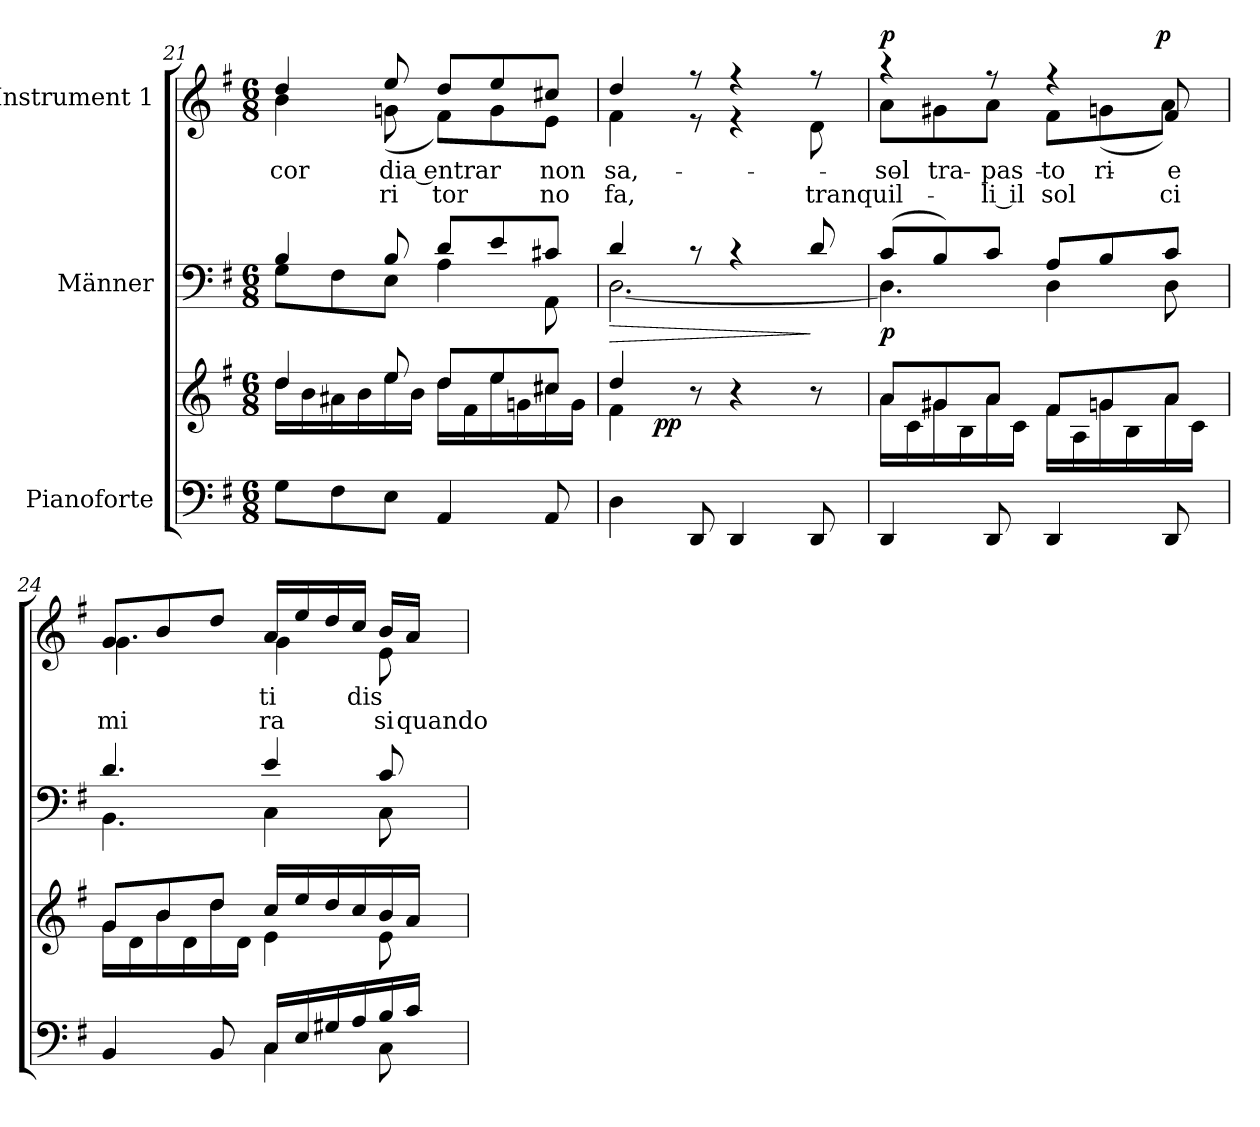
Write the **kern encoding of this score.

**kern	**kern	**dynam	**kern	**dynam	**kern	**text	**text	**dynam
*part3	*part3	*part3	*part2	*part2	*part1	*part1	*part1	*part1
*staff4	*staff3	*staff3/4	*staff2	*staff2	*staff1	*staff1	*staff1	*staff1
*I"Pianoforte	*	*	*I"Männer	*	*I"Instrument 1	*	*	*
*clefF4	*clefG2	*	*clefF4	*	*clefG2	*	*	*
*k[f#]	*k[f#]	*	*k[f#]	*	*k[f#]	*	*	*
*G:	*G:	*	*G:	*	*G:	*	*	*
*M6/8	*M6/8	*	*M6/8	*	*M6/8	*	*	*
=21	=21	=21	=21	=21	=21	=21	=21	=21
*	*^	*	*^	*	*	*	*	*
!	!	!	!	!	!	!	!	!LO:LY:b	!	!
*	*	*	*	*	*	*	*^	*	*	*
8G\L	4dd/	16dd\LL	.	4B/	8G\L	.	4dd/	4b\	cor	.	.
.	.	16b\	.	.	.	.	.	.	.	.	.
8F#\	.	16a#X\	.	.	8F#\	.	.	.	.	.	.
.	.	16b\	.	.	.	.	.	.	.	.	.
!	!	!	!	!	!	!	!	!	!LO:LY:b	!LO:LY:b	!
8E\J	8ee/	16ee\	.	8B/	8E\J	.	8ee/	(<8gn\	dia entrar	ri	.
.	.	16b\JJ	.	.	.	.	.	.	.	.	.
!	!	!	!	!	!	!	!	!	!	!LO:LY:b	!
4AA/	8dd/L	16dd\LL	.	8d/L	4A\	.	8dd/L	8f#\L)	.	tor	.
.	.	16f#\	.	.	.	.	.	.	.	.	.
.	8ee/	16ee\	.	8e/	.	.	8ee/	8g\	.	.	.
.	.	16gn\	.	.	.	.	.	.	.	.	.
!	!	!	!	!	!	!	!	!	!LO:LY:b	!LO:LY:b	!
8AA/	8cc#X/J	16cc#\	.	8c#X/J	8AA\	.	8cc#X/J	8e\J	non	no	.
.	.	16g\JJ	.	.	.	.	.	.	.	.	.
!!LO:LB:g=z	!!
=22	=22	=22	=22	=22	=22	=22	=22	=22	=22	=22	=22
!	!	!	!	!	!	!LO:HP:b	!	!	!LO:LY:b	!LO:LY:b	!
*	*	*^	*	*	*	*	*	*	*	*	*
4D\	4dd/	4f#\	12..ryy	.	4d/	[2.D\	>	4dd/	4f#\	sa,-	-fa,	.
!	!	!	!	!LO:DY:b	!	!	!	!	!	!	!	!
.	.	.	3ryy	pp	.	.	.	.	.	.	.	.
8DD/	8r	2ryy	.	.	8rc	.	.	8re	8rff	.	.	.
4DD/	4r	.	.	.	4rc	.	.	4rff	4re	.	.	.
.	.	.	6ryy	.	.	.	.	.	.	.	.	.
!	!	!	!	!	!	!	!	!	!	!	!LO:LY:b	!
8DD/	8r	.	.	.	8d/	.	]	8rff	8d\	.	tranquil-	.
.	.	.	12ryy	.	.	.	.	.	.	.	.	.
.	.	.	48ryy	.	.	.	.	.	.	.	.	.
=23	=23	=23	=23	=23	=23	=23	=23	=23	=23	=23	=23	=23
!	!	!	!	!	!	!	!LO:DY:b	!	!	!LO:LY:b	!	!LO:DY:b
*	*	*v	*v	*	*	*	*	*	*^	*	*	*
4DD/	8a/L	16a\LL	.	(>8c/L	4.D\]	p	4raa	8a\L	3ryy	-sol	.	p
.	.	16c\	.	.	.	.	.	.	.	.	.	.
!	!	!	!	!	!	!	!	!	!	!LO:LY:b	!	!
.	8g#X/	16g#\	.	8B/)	.	.	.	8g#X\	.	tra	.	.
.	.	16B\	.	.	.	.	.	.	.	.	.	.
!	!	!	!	!	!	!	!	!	!	!LO:LY:b	!LO:LY:b	!
8DD/	8a/J	16a\	.	8c/J	.	.	8rff	8a\J	.	pas	li il	.
.	.	16c\JJ	.	.	.	.	.	.	.	.	.	.
.	.	.	.	.	.	.	.	.	6ryy	.	.	.
!	!	!	!	!	!	!	!	!	!	!LO:LY:b	!LO:LY:b	!
4DD/	8f#/L	16f#\LL	.	8A/L	4D\	.	4rff	8f#\L	.	to	sol	.
.	.	16A\	.	.	.	.	.	.	.	.	.	.
!	!	!	!	!	!	!	!	!	!	!LO:LY:b	!	!
.	8gn/	16g\	.	8B/	.	.	.	(<8gn\	12ryy	ri	.	.
.	.	16B\	.	.	.	.	.	.	.	.	.	.
.	.	.	.	.	.	.	.	.	48.ryy	.	.	.
!	!	!	!	!	!	!	!	!	!	!	!	!LO:DY:b
.	.	.	.	.	.	.	.	.	12ryy	.	.	p
!	!	!	!	!	!	!	!	!	!	!LO:LY:b	!	!
!	!	!	!	!	!	!	!	!	!	!LO:LY:b	!LO:LY:b	!
8DD/	8a/J	16a\	.	8c/J	8D\	.	8f#/	8a\J)	.	e	ci	.
.	.	16c\JJ	.	.	.	.	.	.	.	.	.	.
.	.	.	.	.	.	.	.	.	24ryy	.	.	.
.	.	.	.	.	.	.	.	.	96ryy	.	.	.
=24	=24	=24	=24	=24	=24	=24	=24	=24	=24	=24	=24	=24
*^	*	*	*	*	*	*	*	*	*	*	*	*
!	!	!	!	!	!	!	!	!	!	!	!	!LO:LY:b	!
*	*	*	*	*	*	*	*	*	*v	*v	*	*	*
4BB/	4.ryy	8g/L	16g\LL	.	4.d/	4.BB\	.	8g/L	4.g\	.	mi	.
.	.	.	16d\	.	.	.	.	.	.	.	.	.
.	.	8b/	16b\	.	.	.	.	8b/	.	.	.	.
.	.	.	16d\	.	.	.	.	.	.	.	.	.
8BB/	.	8dd/J	16dd\	.	.	.	.	8dd/J	.	.	.	.
.	.	.	16d\JJ	.	.	.	.	.	.	.	.	.
!	!	!	!	!	!	!	!	!	!	!LO:LY:b	!LO:LY:b	!
16C/LL	4C\	16cc/LL	4e\	.	4e/	4C\	.	16a/LL	4g\	ti	ra	.
16E/	.	16ee/	.	.	.	.	.	16ee/	.	.	.	.
16G#X/	.	16dd/	.	.	.	.	.	16dd/	.	.	.	.
!	!	!	!	!	!	!	!	!	!	!LO:LY:b	!	!
16A/	.	16cc/	.	.	.	.	.	16cc/JJ	.	dis	.	.
!	!	!	!	!	!	!	!	!	!	!	!LO:LY:b	!
16B/	8C\	16b/	8e\	.	8c/	8C\	.	16b/LL	8e\	.	si	.
!	!	!	!	!	!	!	!	!	!	!	!LO:LY:b	!
16c/JJ	.	16a/JJ	.	.	.	.	.	16a/JJ	.	.	quando	.
*v	*v	*	*	*	*v	*v	*	*v	*v	*	*	*
*	*v	*v	*	*	*	*	*	*	*
=	=	=	=	=	=	=	=	=
*-	*-	*-	*-	*-	*-	*-	*-	*-
